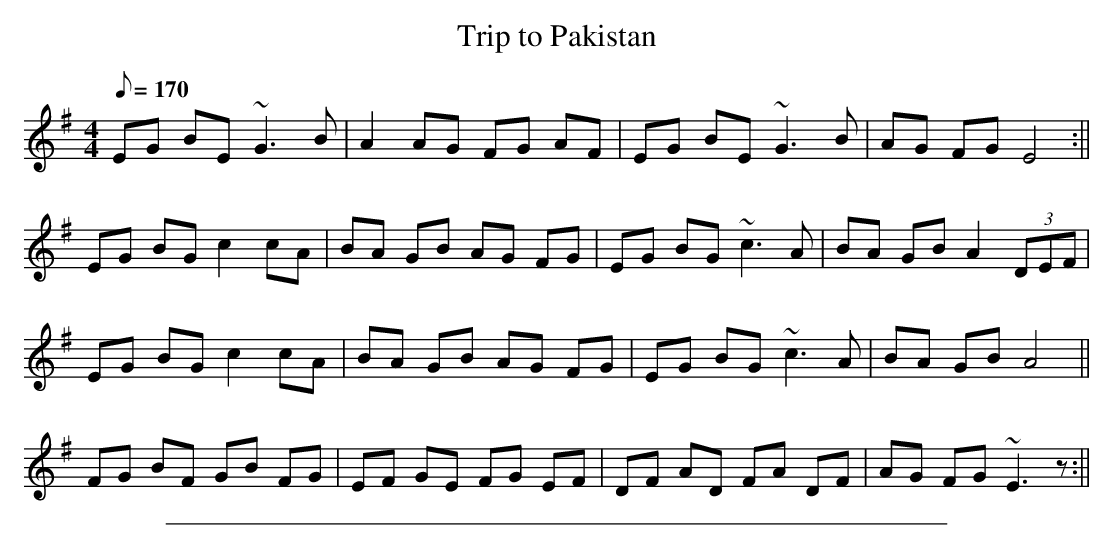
X:1
T: Trip to Pakistan
M:4/4
L:1/8
Q:170
K:G
EG BE ~G3 B|A2 AG FG AF|EG BE ~G3 B|AG FG E4:||
EG BG c2 cA|BA GB AG FG|EG BG ~c3 A|BA GB A2 (3DEF|
EG BG c2 cA|BA GB AG FG|EG BG ~c3 A|BA GB A4||
FG BF GB FG|EF GE FG EF|DF AD FA DF|AG FG~E3z1:||
